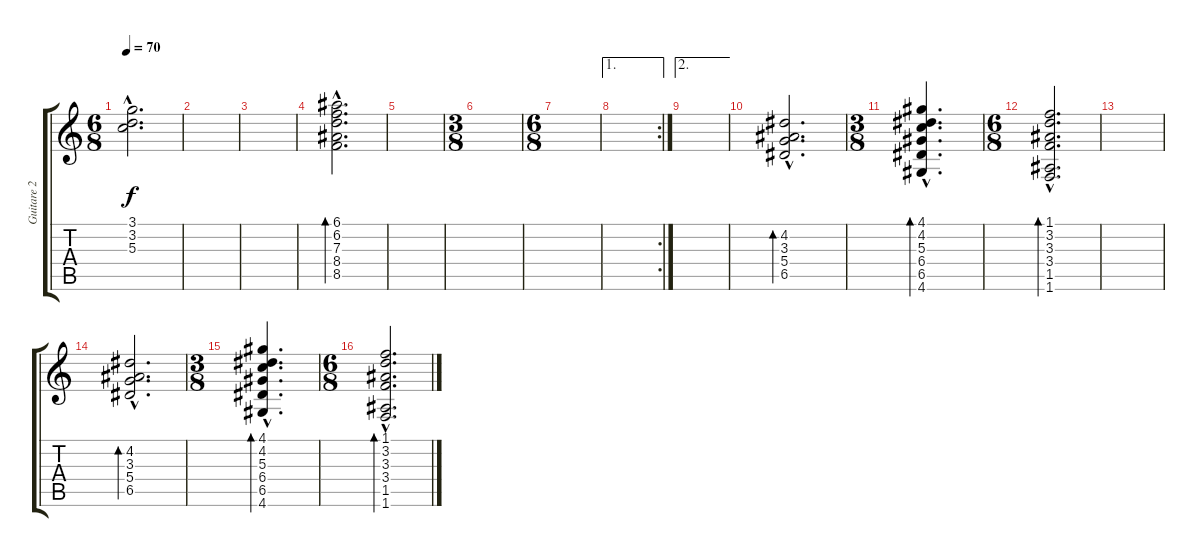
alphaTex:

\track ("Guitare 2" "Guitare 2") {instrument electricguitarjazz}
\staff {score tabs}
\tuning (E4 B3 G3 D3 A2 E2) {hide}
\ts (6 8)
\tempo 70
\clef g2
\ks c
(3.1{hac t} 3.2{hac t} 5.3{hac}).2{d dy f} |
|
|
(6.1{hac} 6.2{hac} 7.3{hac} 8.4{hac} 8.5{hac}).2{d bd 120} |
|
\ts (3 8)
|
\ts (6 8)
|
\ae 1
\rc 2
|
\ae 2
|
(4.2{hac} 3.3{hac} 5.4{hac} 6.5{hac}).2{d bd 120} |
\ts (3 8)
(4.1{hac} 4.2{hac} 5.3{hac} 6.4{hac} 6.5{hac} 4.6{hac}).4{d bd 120} |
\ts (6 8)
(1.1{hac} 3.2{hac} 3.3{hac} 3.4{hac} 1.5{hac} 1.6{hac}).2{d bd 120} |
|
(4.2{hac} 3.3{hac} 5.4{hac} 6.5{hac}).2{d bd 120} |
\ts (3 8)
(4.1{hac} 4.2{hac} 5.3{hac} 6.4{hac} 6.5{hac} 4.6{hac}).4{d bd 120} |
\ts (6 8)
(1.1{hac} 3.2{hac} 3.3{hac} 3.4{hac} 1.5{hac} 1.6{hac}).2{d bd 120}
